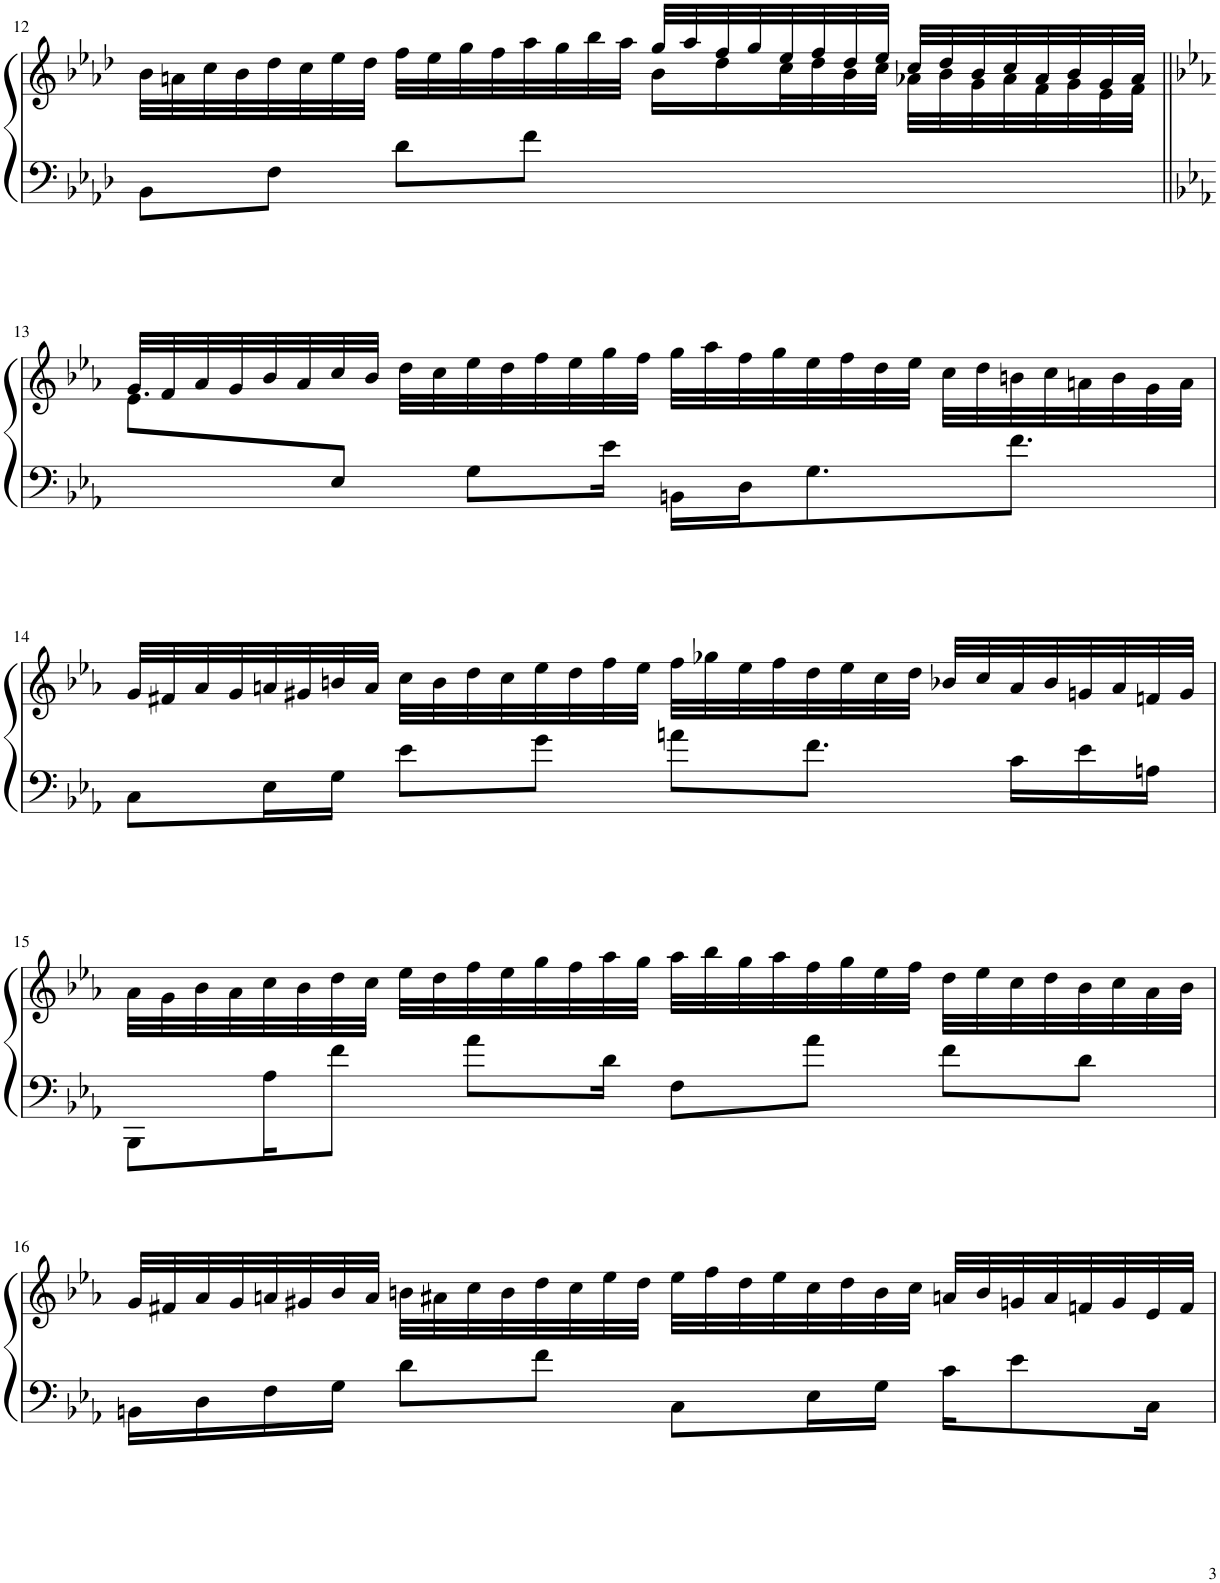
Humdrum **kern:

**kern	**kern
*part1	*part1
*staff2	*staff1
*I"Grand Piano	*
*I'Pno.	*
!!LO:PB:g=z
*clefF4	*clefG2
*k[b-e-a-d-]	*k[b-e-a-d-]
*M4/4	*M4/4
=12	=12
*	*^
8BB-\L	32b-\LLL	2ryy
.	32an\	.
.	32cc\	.
.	32b-\	.
8F\J	32dd-\	.
.	32cc\	.
.	32ee-\	.
.	32dd-\JJJ	.
8d-\L	32ff\LLL	.
.	32ee-\	.
.	32gg\	.
.	32ff\	.
8f\J	32aa-\	.
.	32gg\	.
.	32bb-\	.
.	32aa-\JJJ	.
2ryy	32gg/LLL	16b-\LL
.	32aa-/	.
.	32ff/	16dd-\
.	32gg/	.
.	32ee-/	32cc\L
.	32ff/	32dd-\
.	32dd-/	32b-\
.	32ee-/JJJ	32cc\JJJ
.	32cc/LLL	32a-X\LLL
.	32dd-/	32b-\
.	32b-/	32g\
.	32cc/	32a-\
.	32a-/	32f\
.	32b-/	32g\
.	32g/	32e-\
.	32a-/JJJ	32f\JJJ
!!LO:LB:g=z	!!
=13||	=13||	=13||
*k[b-e-a-]	*k[b-e-a-]	*
8.ryy	32g/LLL	8.e-\L
.	32f/	.
.	32a-/	.
.	32g/	.
.	32b-/	.
.	32a-/	.
8E-/J	32cc/	2ryy
.	32b-/JJJ	.
.	32dd\LLL	.
.	32cc\	.
8G\L	32ee-\	.
.	32dd\	.
.	32ff\	.
.	32ee-\	.
16e-\Jk	32gg\	.
.	32ff\JJJ	.
16BBn\LL	32gg\LLL	.
.	32aa-\	.
16D\J	32ff\	.
.	32gg\	.
8.G\	32ee-\	.
.	32ff\	.
.	32dd\	4ryy
.	32ee-\JJJ	.
.	32cc\LLL	.
.	32dd\	.
8.f\J	32bn\	.
.	32cc\	.
.	32an\	.
.	32b\	.
.	32g\	16ryy
.	32a\JJJ	.
*	*v	*v
!!LO:LB:g=z
=14	=14
8C\L	32g/LLL
.	32f#X/
.	32a-/
.	32g/
16E-\L	32an/
.	32g#X/
16G\JJ	32bn/
.	32a/JJJ
8e-\L	32cc\LLL
.	32b\
.	32dd\
.	32cc\
8g\J	32ee-\
.	32dd\
.	32ff\
.	32ee-\JJJ
8an\L	32ff\LLL
.	32gg-X\
.	32ee-\
.	32ff\
8.f\J	32dd\
.	32ee-\
.	32cc\
.	32dd\JJJ
.	32b-X/LLL
.	32cc/
16c\LL	32a/
.	32b-/
16e-\	32gn/
.	32a/
16An\JJ	32fn/
.	32g/JJJ
!!LO:LB:g=z
=15	=15
8BBB-\L	32a-\LLL
.	32g\
.	32b-\
.	32a-\
16A-\K	32cc\
.	32b-\
8f\J	32dd\
.	32cc\JJJ
.	32ee-\LLL
.	32dd\
8a-\L	32ff\
.	32ee-\
.	32gg\
.	32ff\
16d\Jk	32aa-\
.	32gg\JJJ
8F\L	32aa-\LLL
.	32bb-\
.	32gg\
.	32aa-\
8a-\J	32ff\
.	32gg\
.	32ee-\
.	32ff\JJJ
8f\L	32dd\LLL
.	32ee-\
.	32cc\
.	32dd\
8d\J	32b-\
.	32cc\
.	32a-\
.	32b-\JJJ
!!LO:LB:g=z
=16	=16
16BBn\LL	32g/LLL
.	32f#X/
16D\	32a-/
.	32g/
16F\	32an/
.	32g#X/
16G\JJ	32b-/
.	32a/JJJ
8d\L	32bn\LLL
.	32a#X\
.	32cc\
.	32b\
8f\J	32dd\
.	32cc\
.	32ee-\
.	32dd\JJJ
8C\L	32ee-\LLL
.	32ff\
.	32dd\
.	32ee-\
16E-\L	32cc\
.	32dd\
16G\JJ	32b\
.	32cc\JJJ
16c\KL	32an/LLL
.	32b/
8e-\	32gn/
.	32a/
.	32fn/
.	32g/
16C\Jk	32e-/
.	32f/JJJ
=	=
*-	*-
